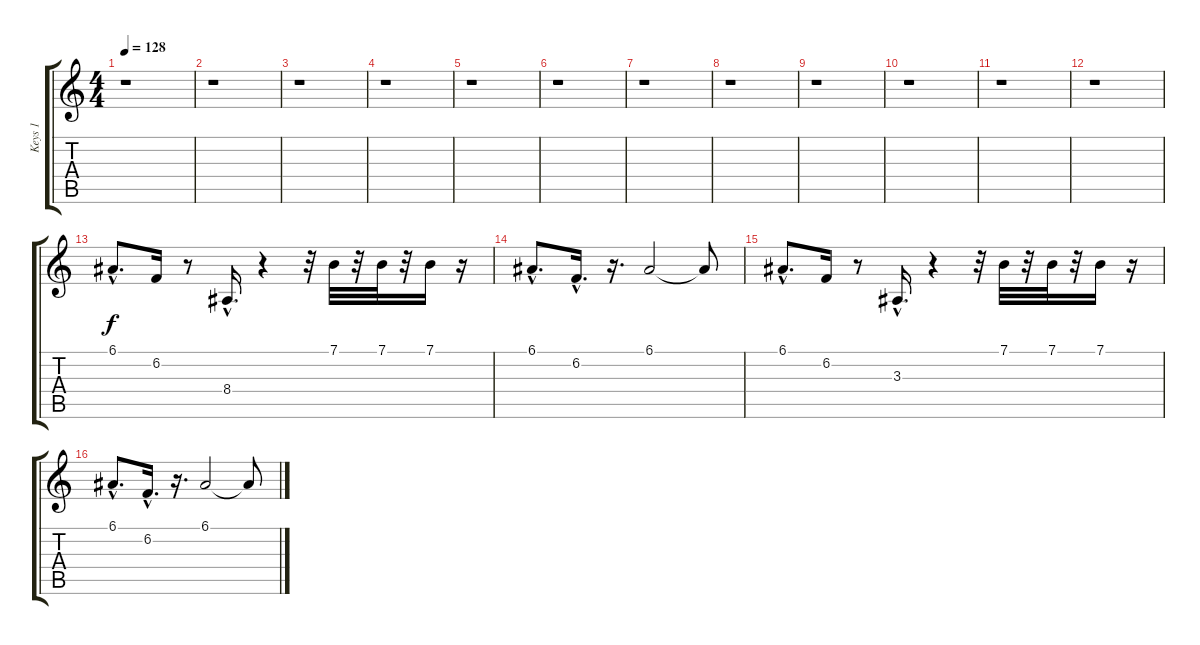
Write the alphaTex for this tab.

\track ("Keys 1" "Keys 1") {instrument lead2sawtooth}
\staff {score tabs}
\tuning (E4 B3 G3 D3 A2 E2) {hide}
\ts (4 4)
\tempo 128
\clef g2
\ks c
r.1{dy f} |
r.1 |
r.1 |
r.1 |
r.1 |
r.1 |
r.1 |
r.1 |
r.1 |
r.1 |
r.1 |
r.1 |
6.1{hac}.8{d} 6.2.16 r.8 8.4{hac}.16{d} r.4 r.32 7.1.32 r.32 7.1.32 r.32 7.1.16 r.16 |
6.1{hac}.8{d} 6.2{hac}.16{d} r.16{d} 6.1.2 6.1{t}.8 |
6.1{hac}.8{d} 6.2.16 r.8 3.3{hac}.16{d} r.4 r.32 7.1.32 r.32 7.1.32 r.32 7.1.16 r.16 |
6.1{hac}.8{d} 6.2{hac}.16{d} r.16{d} 6.1.2 6.1{t}.8
